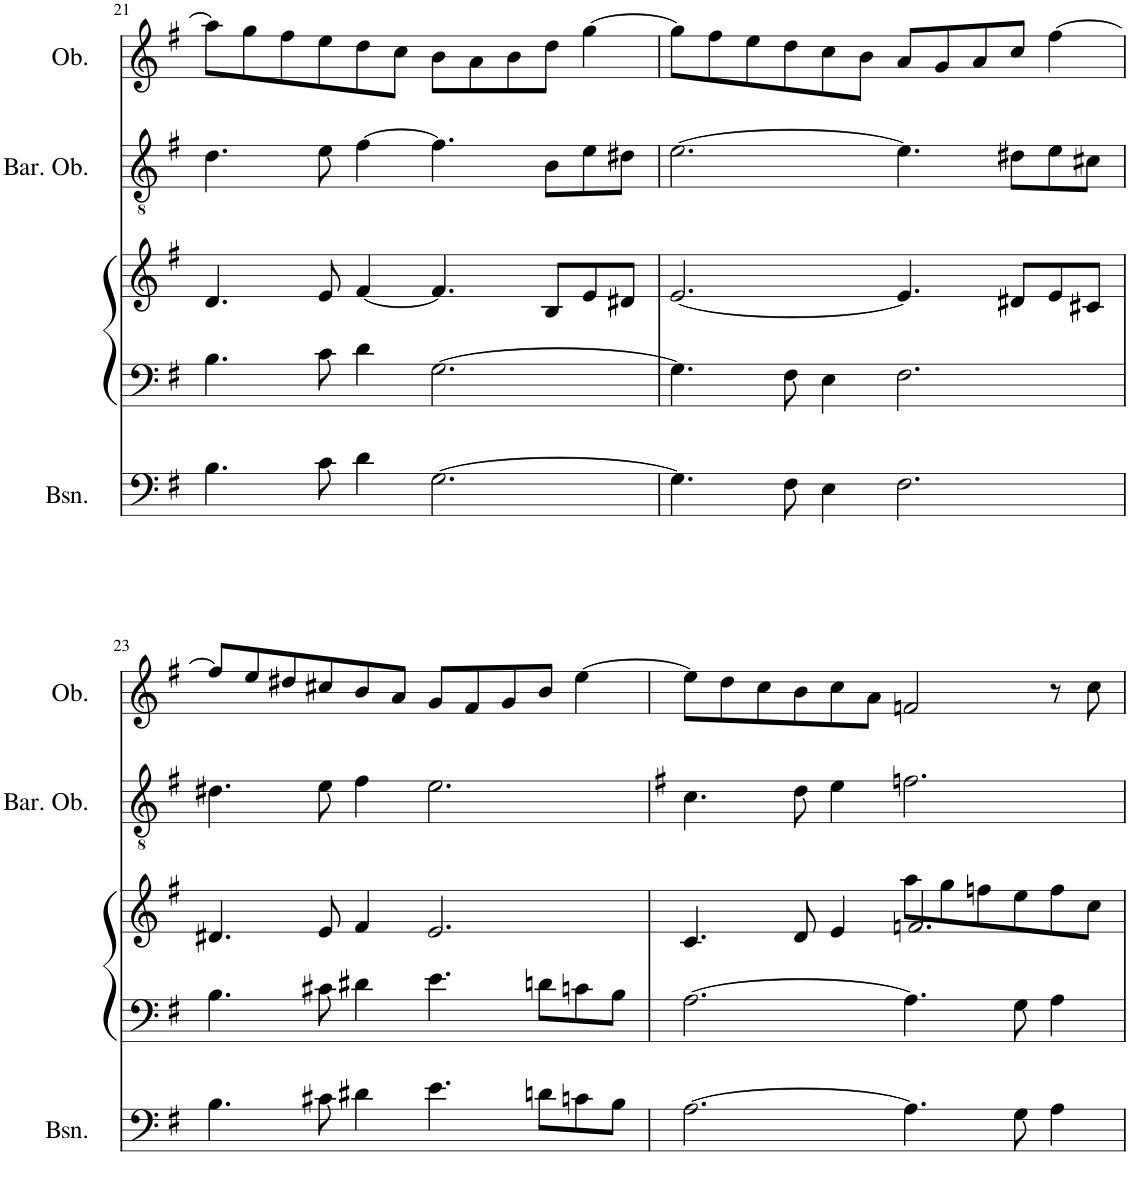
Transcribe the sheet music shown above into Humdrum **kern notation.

**kern	**kern	**kern	**kern	**kern	**kern
*part5	*part4	*part4	*part3	*part2	*part1
*staff6	*staff5	*staff4	*staff3	*staff2	*staff1
*I"Bassoon	*I"Piano	*	*I"Violoncello	*I"Baritone Oboe	*I"Oboe
*I'Bsn.	*I'Pno	*	*I'Vc.	*I'Bar. Ob.	*I'Ob.
!!LO:PB:g=z
*clefF4	*clefF4	*clefG2	*clefF4	*clefGv2	*clefG2
*k[f#]	*k[f#]	*k[f#]	*k[f#]	*k[f#]	*k[f#]
*M6/4	*M6/4	*M6/4	*M6/4	*M6/4	*M6/4
=21	=21	=21	=21	=21	=21
4.B\	4.B\	4.d/	4.B	4.d\	8aa\L]
.	.	.	.	.	8gg\
.	.	.	.	.	8ff#\
8c\	8c\	8e/	8c	8e\	8ee\
4d\	4d\	[4f#/	4d	[4f#\	8dd\
.	.	.	.	.	8cc\J
[2.G\	[2.G\	4.f#/]	[2.G	4.f#\]	8b\L
.	.	.	.	.	8a\
.	.	.	.	.	8b\
.	.	8B/L	.	8B\L	8dd\J
.	.	8e/	.	8e\	[4gg\
.	.	8d#X/J	.	8d#X\J	.
=22	=22	=22	=22	=22	=22
4.G\]	4.G\]	[2.e/	4.G]	[2.e\	8gg\L]
.	.	.	.	.	8ff#\
.	.	.	.	.	8ee\
8F#\	8F#\	.	8F#	.	8dd\
4E\	4E\	.	4E	.	8cc\
.	.	.	.	.	8b\J
2.F#\	2.F#\	4.e/]	2.F#	4.e\]	8a/L
.	.	.	.	.	8g/
.	.	.	.	.	8a/
.	.	8d#X/L	.	8d#X\L	8cc/J
.	.	8e/	.	8e\	[4ff#\
.	.	8c#X/J	.	8c#X\J	.
!!LO:LB:g=z
=23	=23	=23	=23	=23	=23
4.B\	4.B\	4.d#X/	4.B	4.d#X\	8ff#/L]
.	.	.	.	.	8ee/
.	.	.	.	.	8dd#X/
8c#X\	8c#X\	8e/	8c#X	8e\	8cc#X/
4d#X\	4d#X\	4f#/	4d#X	4f#\	8b/
.	.	.	.	.	8a/J
4.e\	4.e\	2.e/	4.e	2.e\	8g/L
.	.	.	.	.	8f#/
.	.	.	.	.	8g/
8dn\L	8dn\L	.	8dn\L	.	8b/J
8cn\	8cn\	.	8cn\	.	[4ee\
8B\J	8B\J	.	8B\J	.	.
=24	=24	=24	=24	=24	=24
*	*	*	*k[f#]	*k[f#]	*
*	*	*^	*	*	*
[2.A\	[2.A\	4.c/	2.ryy	[2.A	4.c\	8ee\L]
.	.	.	.	.	.	8dd\
.	.	.	.	.	.	8cc\
.	.	8d/	.	.	8d\	8b\
.	.	4e/	.	.	4e\	8cc\
.	.	.	.	.	.	8a\J
4.A\]	4.A\]	2.fn/	8aa\L	4.A]	2.fn\	2fn/
.	.	.	8gg\	.	.	.
.	.	.	8ffn\	.	.	.
8G\	8G\	.	8ee\	8G	.	.
4A\	4A\	.	8ff\	4A	.	8r
.	.	.	8cc\J	.	.	8cc\
*	*	*v	*v	*	*	*
=	=	=	=	=	=
*-	*-	*-	*-	*-	*-
